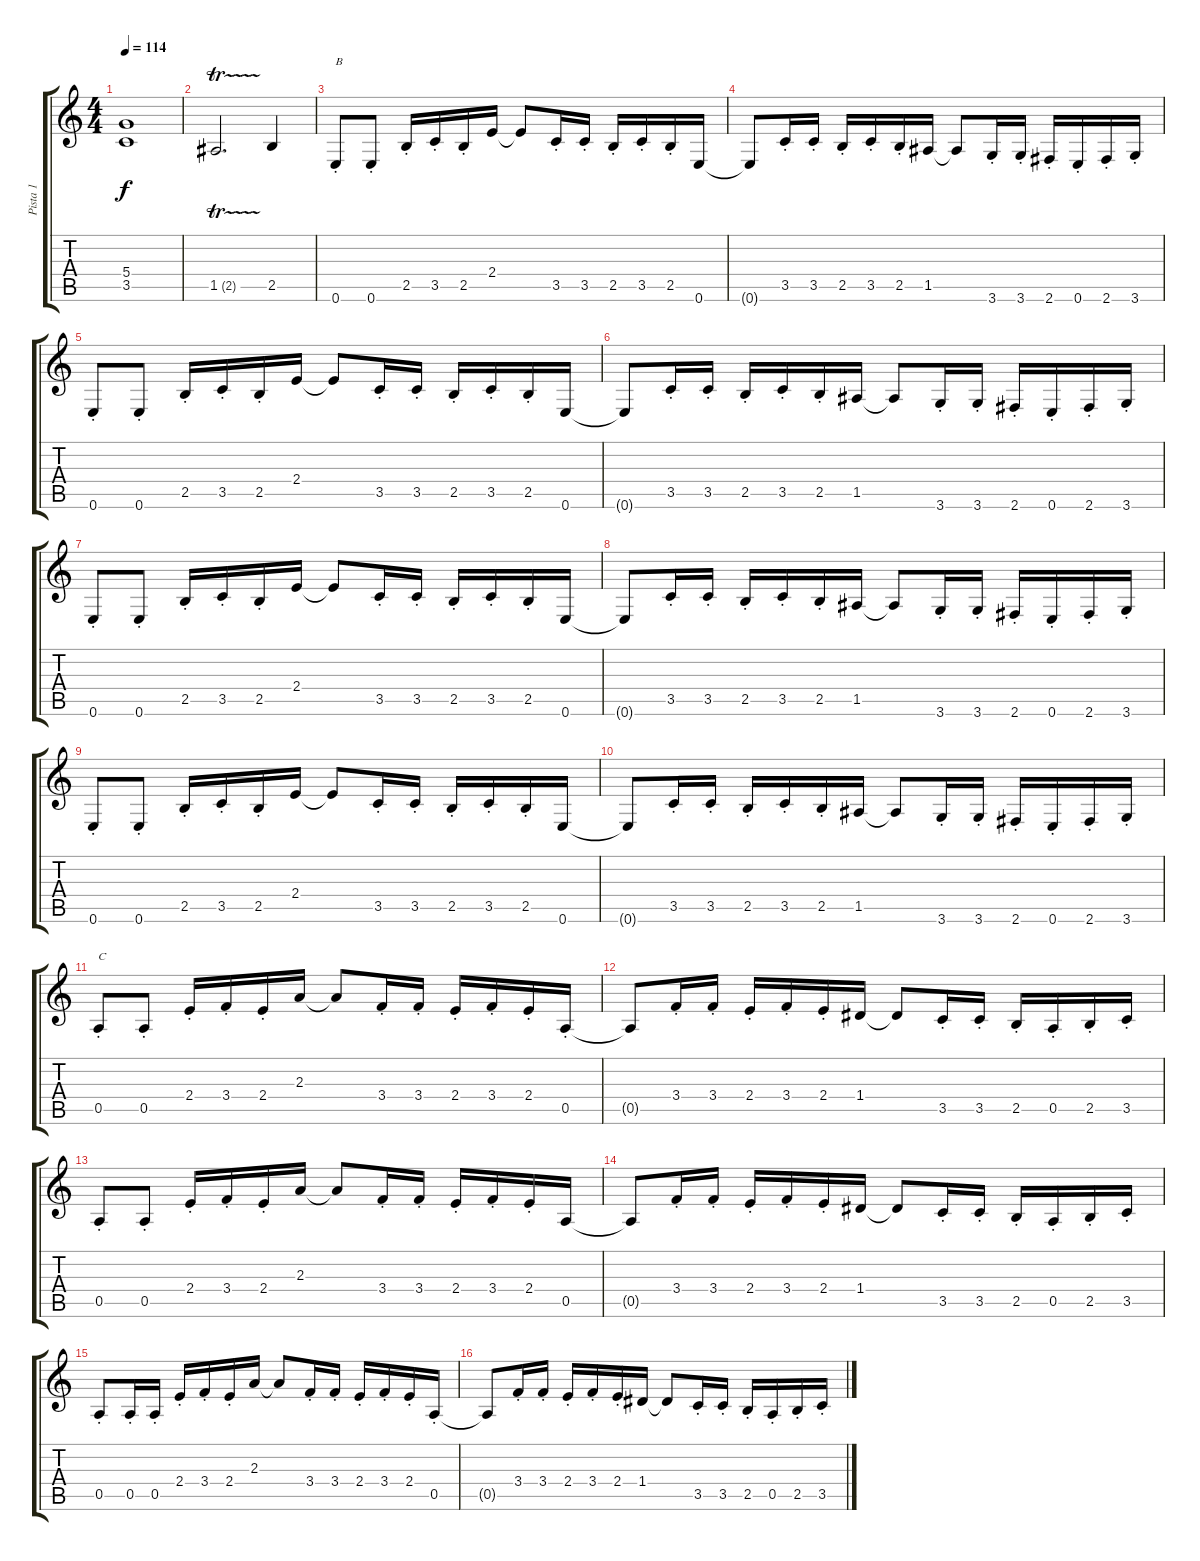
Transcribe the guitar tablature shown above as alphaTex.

\track ("Pista 1" "Pista 1") {instrument overdrivenguitar}
\staff {score tabs}
\tuning (E4 B3 G3 D3 A2 E2) {hide}
\ts (4 4)
\tempo 114
\clef g2
\ks c
(5.4 3.5).1{dy f} |
1.5{tr (2 32)}.2{d} 2.5.4 |
0.6{st}.8{txt "B"} 0.6{st}.8 2.5{st}.16 3.5{st}.16 2.5{st}.16 2.4.16 2.4{t}.8 3.5{st}.16 3.5{st}.16 2.5{st}.16 3.5{st}.16 2.5{st}.16 0.6.16 |
0.6{t}.8 3.5{st}.16 3.5{st}.16 2.5{st}.16 3.5{st}.16 2.5{st}.16 1.5.16 1.5{t}.8 3.6{st}.16 3.6{st}.16 2.6{st}.16 0.6{st}.16 2.6{st}.16 3.6{st}.16 |
0.6{st}.8 0.6{st}.8 2.5{st}.16 3.5{st}.16 2.5{st}.16 2.4.16 2.4{t}.8 3.5{st}.16 3.5{st}.16 2.5{st}.16 3.5{st}.16 2.5{st}.16 0.6.16 |
0.6{t}.8 3.5{st}.16 3.5{st}.16 2.5{st}.16 3.5{st}.16 2.5{st}.16 1.5.16 1.5{t}.8 3.6{st}.16 3.6{st}.16 2.6{st}.16 0.6{st}.16 2.6{st}.16 3.6{st}.16 |
0.6{st}.8 0.6{st}.8 2.5{st}.16 3.5{st}.16 2.5{st}.16 2.4.16 2.4{t}.8 3.5{st}.16 3.5{st}.16 2.5{st}.16 3.5{st}.16 2.5{st}.16 0.6.16 |
0.6{t}.8 3.5{st}.16 3.5{st}.16 2.5{st}.16 3.5{st}.16 2.5{st}.16 1.5.16 1.5{t}.8 3.6{st}.16 3.6{st}.16 2.6{st}.16 0.6{st}.16 2.6{st}.16 3.6{st}.16 |
0.6{st}.8 0.6{st}.8 2.5{st}.16 3.5{st}.16 2.5{st}.16 2.4.16 2.4{t}.8 3.5{st}.16 3.5{st}.16 2.5{st}.16 3.5{st}.16 2.5{st}.16 0.6.16 |
0.6{t}.8 3.5{st}.16 3.5{st}.16 2.5{st}.16 3.5{st}.16 2.5{st}.16 1.5.16 1.5{t}.8 3.6{st}.16 3.6{st}.16 2.6{st}.16 0.6{st}.16 2.6{st}.16 3.6{st}.16 |
0.5{st}.8{txt "C"} 0.5{st}.8 2.4{st}.16 3.4{st}.16 2.4{st}.16 2.3.16 2.3{t}.8 3.4{st}.16 3.4{st}.16 2.4{st}.16 3.4{st}.16 2.4{st}.16 0.5{st}.16 |
0.5{t}.8 3.4{st}.16 3.4{st}.16 2.4{st}.16 3.4{st}.16 2.4{st}.16 1.4.16 1.4{t}.8 3.5{st}.16 3.5{st}.16 2.5{st}.16 0.5{st}.16 2.5{st}.16 3.5{st}.16 |
0.5{st}.8 0.5{st}.8 2.4{st}.16 3.4{st}.16 2.4{st}.16 2.3.16 2.3{t}.8 3.4{st}.16 3.4{st}.16 2.4{st}.16 3.4{st}.16 2.4{st}.16 0.5.16 |
0.5{t}.8 3.4{st}.16 3.4{st}.16 2.4{st}.16 3.4{st}.16 2.4{st}.16 1.4.16 1.4{t}.8 3.5{st}.16 3.5{st}.16 2.5{st}.16 0.5{st}.16 2.5{st}.16 3.5{st}.16 |
0.5{st}.8 0.5{st}.16 0.5{st}.16 2.4{st}.16 3.4{st}.16 2.4{st}.16 2.3.16 2.3{t}.8 3.4{st}.16 3.4{st}.16 2.4{st}.16 3.4{st}.16 2.4{st}.16 0.5{st}.16 |
0.5{t}.8 3.4{st}.16 3.4{st}.16 2.4{st}.16 3.4{st}.16 2.4{st}.16 1.4.16 1.4{t}.8 3.5{st}.16 3.5{st}.16 2.5{st}.16 0.5{st}.16 2.5{st}.16 3.5{st}.16
